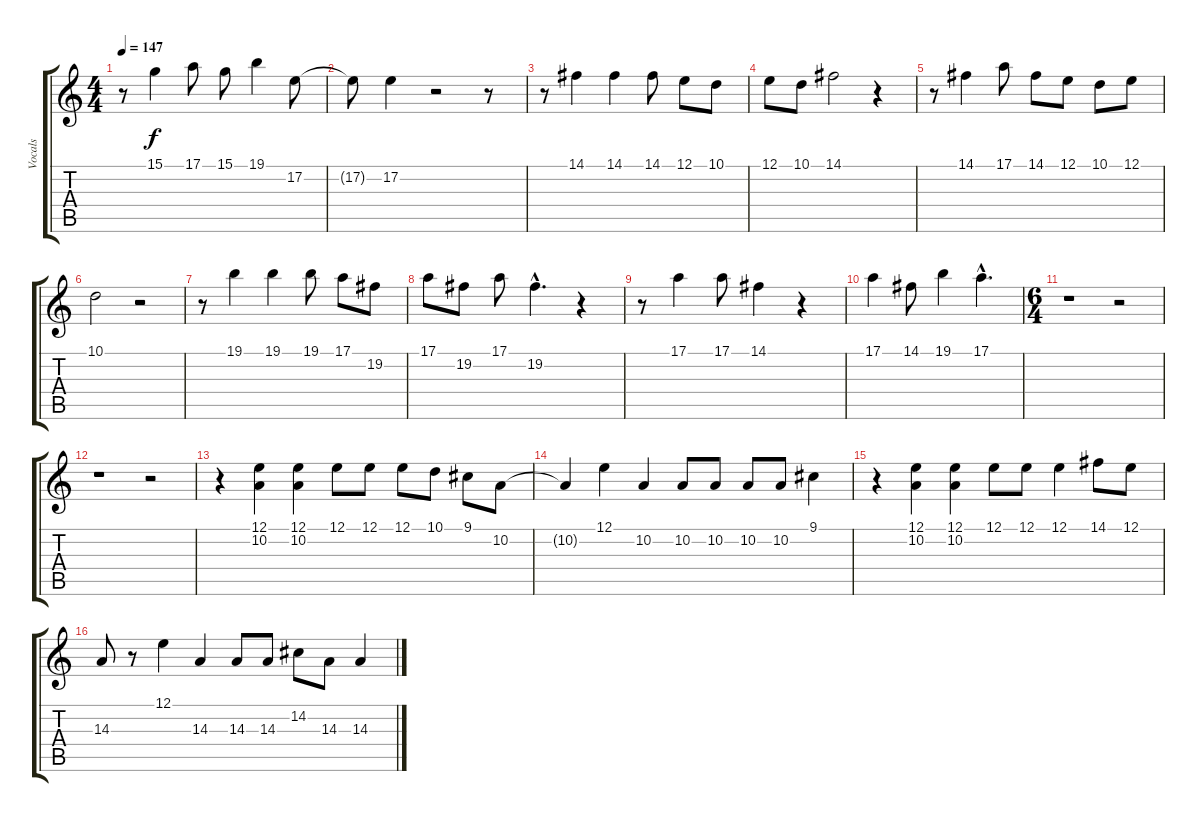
\track ("Vocals" "Vocals") {instrument voiceoohs}
\staff {score tabs}
\tuning (E4 B3 G3 D3 A2 E2) {hide}
\ts (4 4)
\tempo 147
\clef g2
\ks c
r.8{dy f} 15.1.4 17.1.8 15.1.8 19.1.4 17.2.8 |
17.2{t}.8 17.2.4 r.2 r.8 |
r.8 14.1.4 14.1.4 14.1.8 12.1.8 10.1.8 |
12.1.8 10.1.8 14.1.2 r.4 |
r.8 14.1.4 17.1.8 14.1.8 12.1.8 10.1.8 12.1.8 |
10.1.2 r.2 |
r.8 19.1.4 19.1.4 19.1.8 17.1.8 19.2.8 |
17.1.8 19.2.8 17.1.8 19.2{hac}.4{d} r.4 |
r.8 17.1.4 17.1.8 14.1.4 r.4 |
17.1.4 14.1.8 19.1.4 17.1{hac}.4{d} |
\ts (6 4)
r.1 r.2 |
r.1 r.2 |
r.4 (12.1 10.2).4 (12.1 10.2).4 12.1.8 12.1.8 12.1.8 10.1.8 9.1.8 10.2.8 |
10.2{t}.4 12.1.4 10.2.4 10.2.8 10.2.8 10.2.8 10.2.8 9.1.4 |
r.4 (12.1 10.2).4 (12.1 10.2).4 12.1.8 12.1.8 12.1.4 14.1.8 12.1.8 |
14.3.8 r.8 12.1.4 14.3.4 14.3.8 14.3.8 14.2.8 14.3.8 14.3.4
